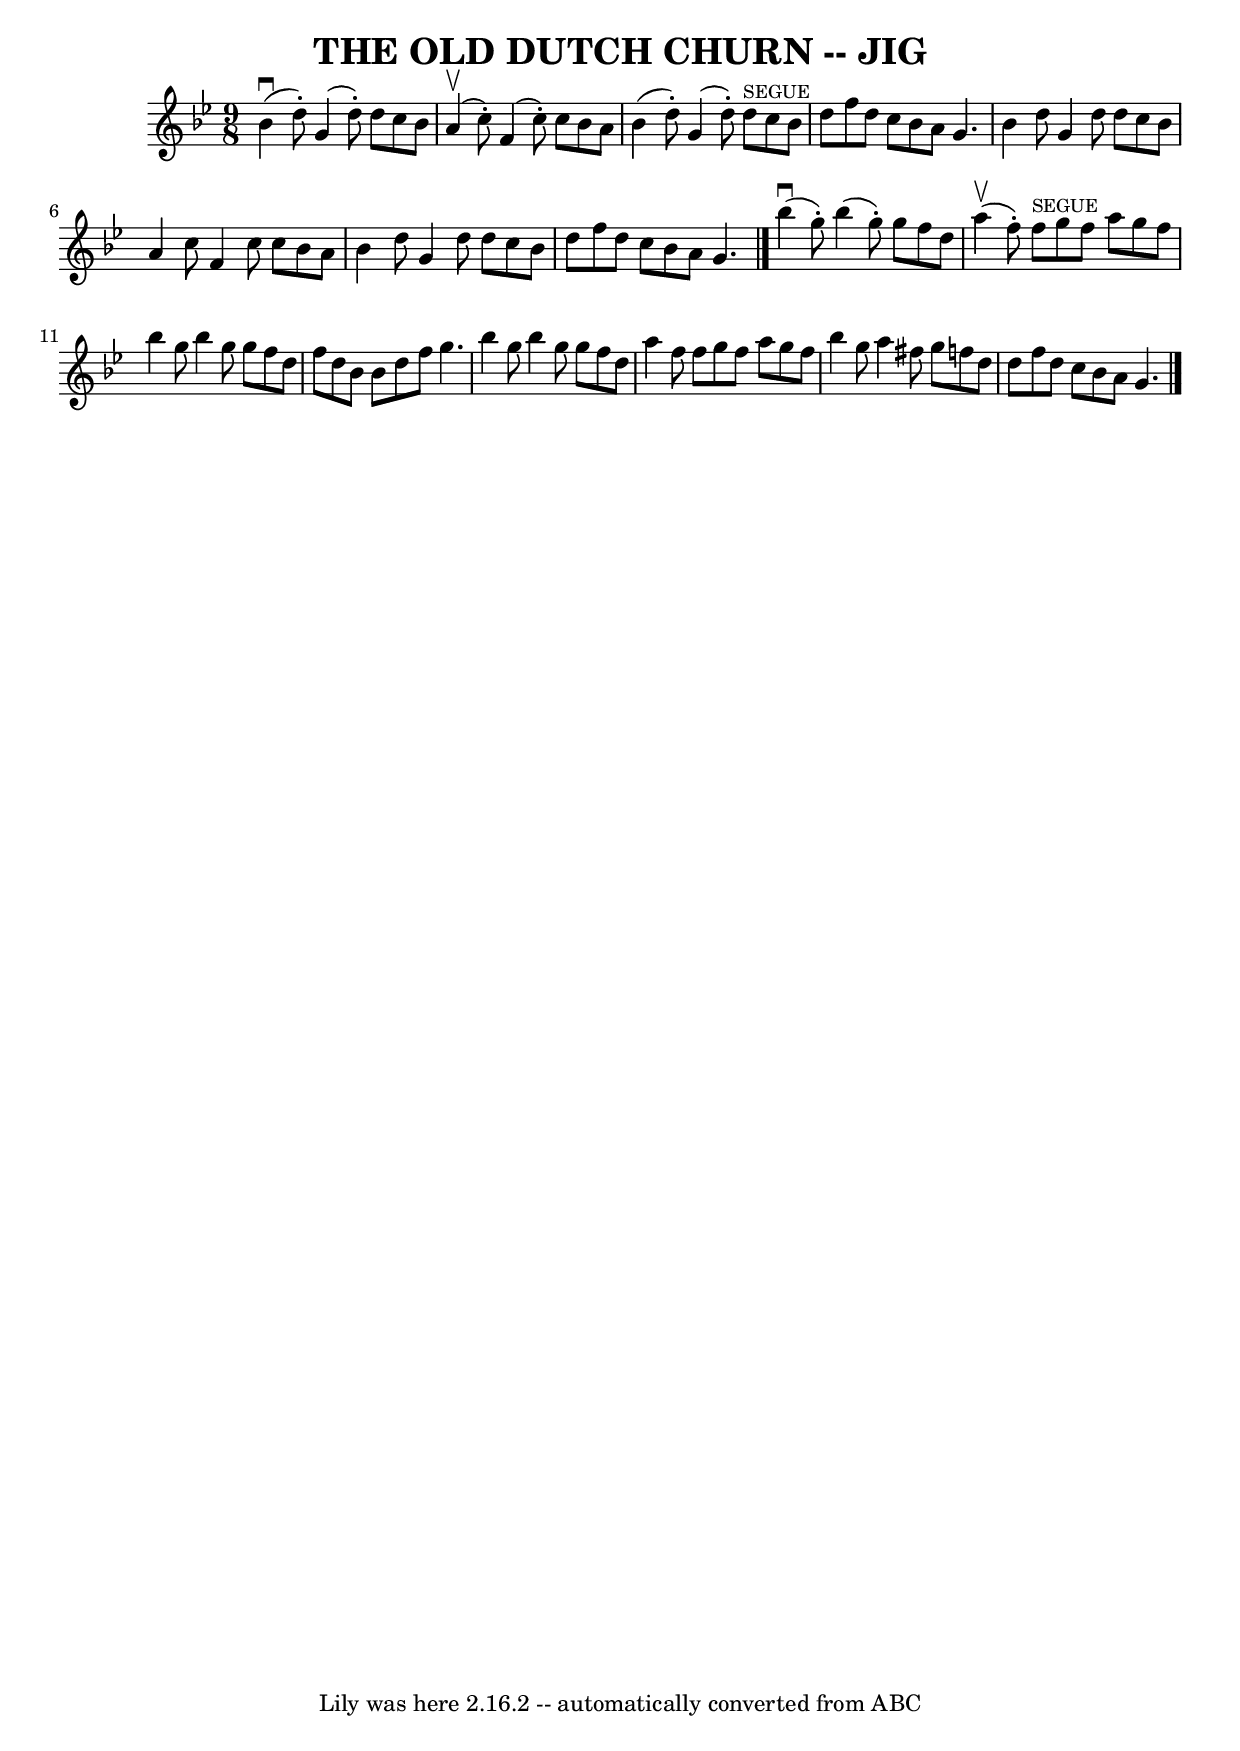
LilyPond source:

\version "2.16.2"
\include "Mammoth.ily"
\header {
  %% book = "Ryan's Mammoth Collection of Fiddle Tunes"
  crossRefNumber = "1"
  footnotes = ""
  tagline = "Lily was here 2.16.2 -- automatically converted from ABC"
  title = "THE OLD DUTCH CHURN -- JIG"

}
voicedefault =  {


  \time 9/8 
  \key g \minor
  bes'4 (^\downbow d''8 -.) g'4 (d''8 -.)  
  d''8 c''8 bes'8    |
  a'4 (^\upbow c''8 -.) f'4 (c''8 -.) c''8 bes'8 a'8    |
  bes'4 (d''8 -.) g'4 (d''8 -.) d''8^\segue c''8 bes'8    |
  d''8 f''8 d''8    
  c''8 bes'8 a'8 g'4.        |
  bes'4 d''8 g'4 d''8    
  d''8 c''8 bes'8    |
  a'4 c''8 f'4 c''8 c''8 bes'8 
  a'8    |
  bes'4 d''8 g'4 d''8 d''8 c''8 bes'8    
  |
  d''8 f''8 d''8 c''8 bes'8 a'8 g'4.    \bar "|."    
  bes''4 (^\downbow g''8 -.) bes''4 (g''8 -.) g''8 f''8    
  d''8    |
  a''4 (^\upbow f''8 -.) f''8^\segue g''8    
  f''8 a''8 g''8 f''8    |
  bes''4 g''8 bes''4 g''8    
  g''8 f''8 d''8    |
  f''8 d''8 bes'8 bes'8 d''8    
  f''8 g''4.        |
  bes''4 g''8 bes''4 g''8 g''8    
  f''8 d''8    |
  a''4 f''8 f''8 g''8 f''8 a''8 g''8 
  f''8    |
  bes''4 g''8 a''4 fis''8 g''8 f''!8 d''8 
  |
  d''8 f''8 d''8 c''8 bes'8 a'8 g'4.    \bar "|." 
  

}

\score{
  <<

    \context Staff="default"
    {
      \voicedefault 
      
    }

  >>
  \layout {
    
  }
  \midi {
  }

}
